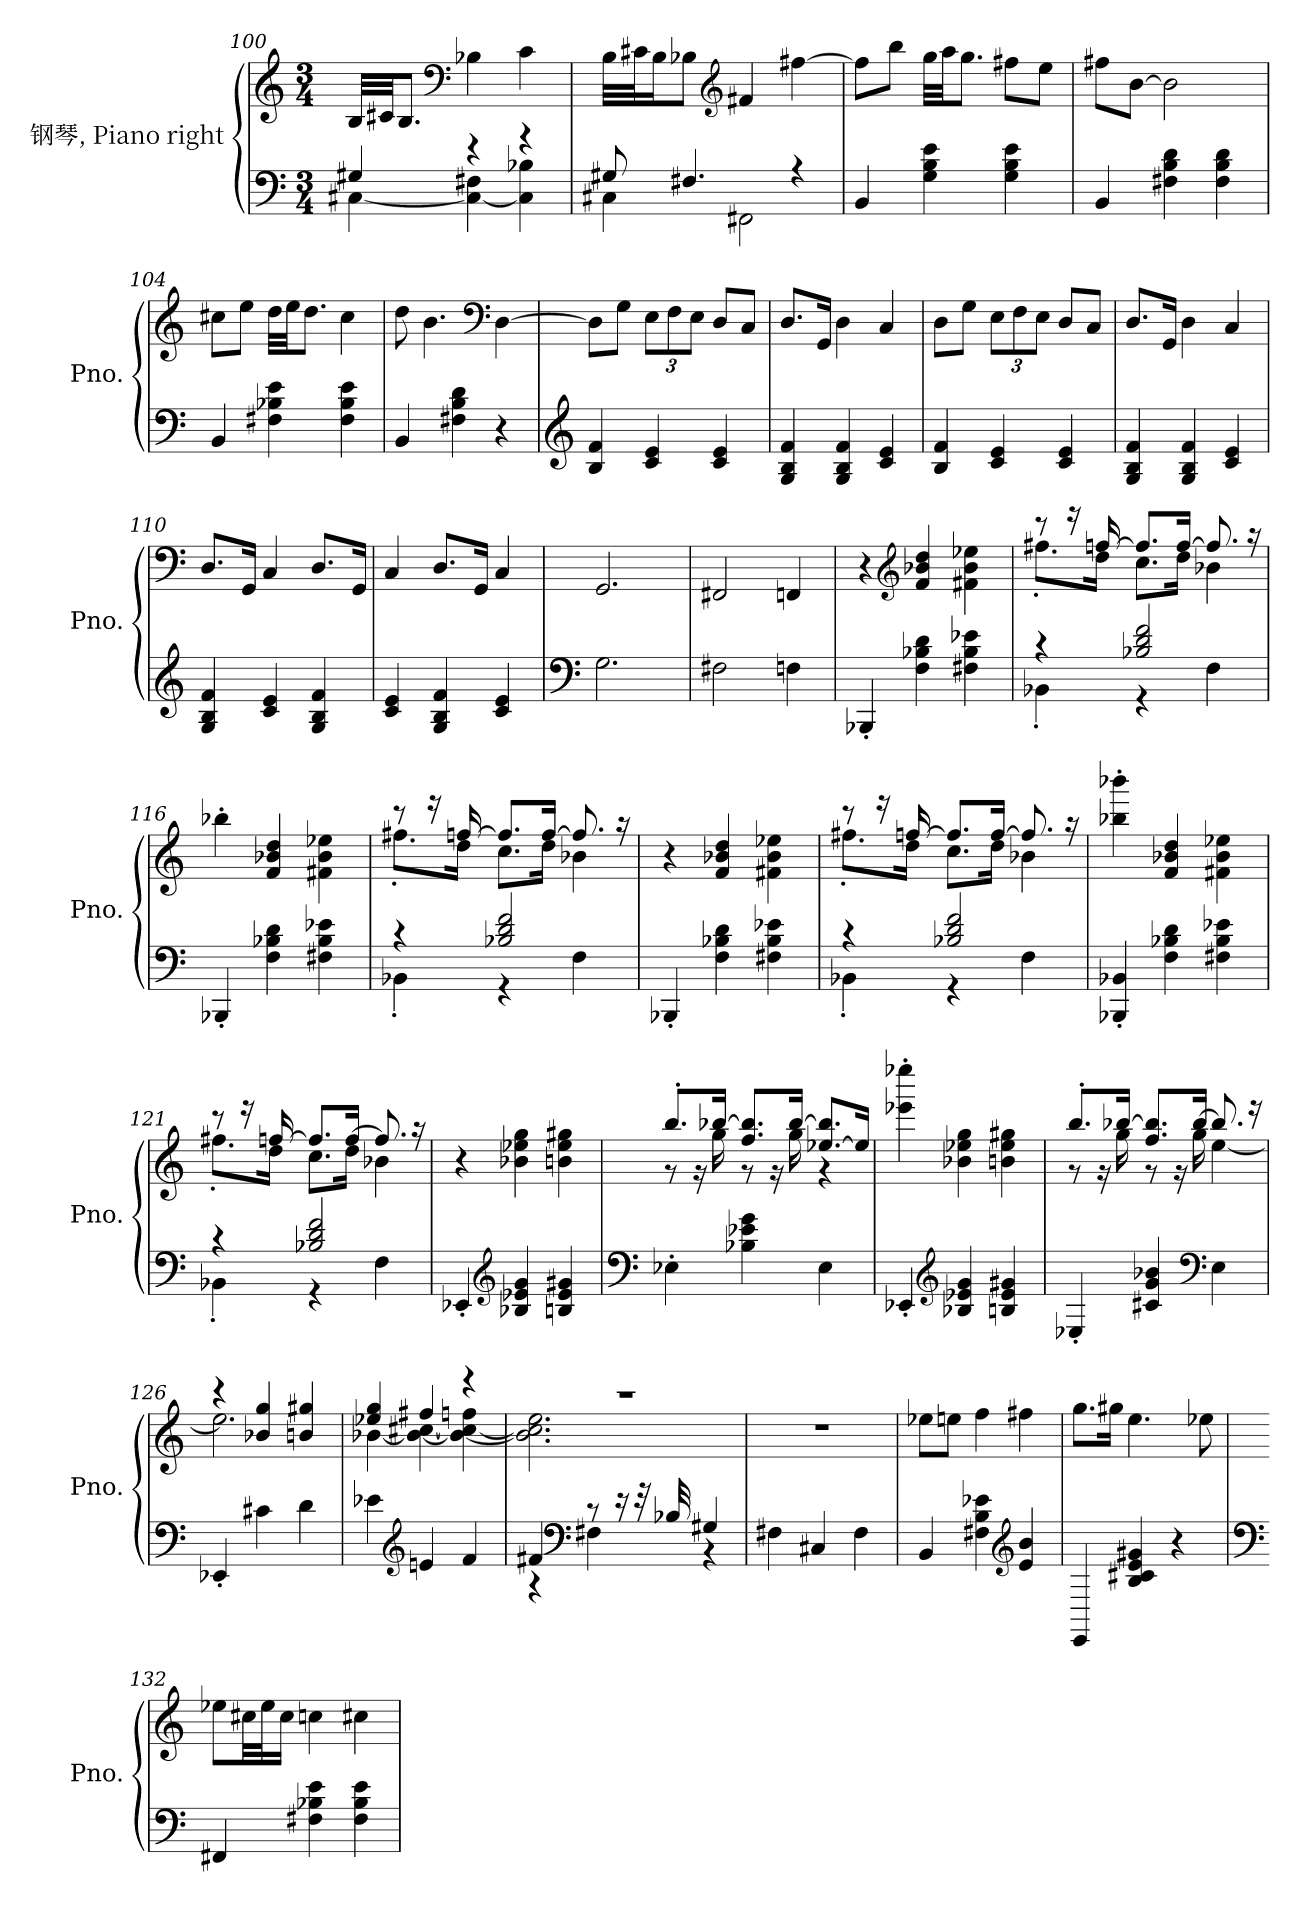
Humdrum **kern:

**kern	**kern
*part1	*part1
*staff2	*staff1
*I"钢琴, Piano right	*
*I'Pno.	*
*clefF4	*clefG2
*k[]	*k[]
*M3/4	*M3/4
*MM113	*MM113
=100	=100
*^	*
4G#X/	[4C#X\	32B/LLL
.	.	32c#X/JJ
*	*	*MM137
.	.	8.B/J
*	*	*clefF4
*	*	*MM130
4r	4C#\_ 4F#X\	4B-X\
*	*	*MM127
4r	4C#\] 4B-X\	4c#\
=101	=101	=101
*	*	*MM113
8G#X/	4C#X\	32B\LLL
.	.	32c#X\J
*	*	*MM131
.	.	16B\J
4.F#X/	.	8B-X\J
*	*	*clefG2
*	*	*MM127
.	2FF#X\	4f#X/
*	*	*MM120
4r	.	[4ff#X\
*v	*v	*
!!LO:LB:g=z
=102	=102
4BB/	8ff#\L]
.	8bb\J
*	*MM109
4G\ 4B\ 4e\	32gg\LLL
.	32aa\JJ
*	*MM122
.	8.gg\J
*	*MM125
4G\ 4B\ 4e\	8ff#X\L
*	*MM120
.	8ee\J
=103	=103
*	*MM137
4BB/	8ff#X\L
*	*MM120
.	[8b\J
*	*MM122
4F#X\ 4B\ 4d\	2b\]
4F#\ 4B\ 4d\	.
=104	=104
*	*MM120
4BB/	8cc#X\L
.	8ee\J
*	*MM107
4F#X\ 4B-X\ 4e\	32dd\LLL
.	32ee\JJ
*	*MM123
.	8.dd\J
*	*MM125
4F#\ 4B-\ 4e\	4cc#\
=105	=105
*	*MM137
4BB/	8dd\
*	*MM120
.	4.b\
4F#X\ 4B\ 4d\	.
*	*clefF4
*	*MM127
4r	[4D\
=106	=106
*clefG2	*
4B/ 4f/	8D\L]
.	8G\J
*	*Xbrackettup
*	*MM138
4c/ 4e/	12E\L
.	12F\
.	12E\J
*	*MM127
4c/ 4e/	8D/L
.	8C/J
=107	=107
*	*MM126
4G/ 4B/ 4f/	8.D/L
.	16GG/Jk
4G/ 4B/ 4f/	4D\
4c/ 4e/	4C/
!!LO:LB:g=z
=108	=108
*	*MM127
4B/ 4f/	8D\L
.	8G\J
*	*MM138
4c/ 4e/	12E\L
.	12F\
.	12E\J
*	*MM127
4c/ 4e/	8D/L
.	8C/J
=109	=109
*	*MM126
4G/ 4B/ 4f/	8.D/L
.	16GG/Jk
4G/ 4B/ 4f/	4D\
4c/ 4e/	4C/
=110	=110
*	*MM133
4G/ 4B/ 4f/	8.D/L
.	16GG/Jk
*	*MM123
4c/ 4e/	4C/
*	*MM129
4G/ 4B/ 4f/	8.D/L
.	16GG/Jk
=111	=111
*	*MM122
4c/ 4e/	4C/
*	*MM128
4G/ 4B/ 4f/	8.D/L
.	16GG/Jk
*	*MM120
4c/ 4e/	4C/
=112	=112
*clefF4	*
2.G\	2.GG/
=113	=113
*	*MM117
2F#X\	2FF#X/
*	*MM103
4Fn\	4FFn/
=114	=114
*	*MM150
4BBB-X'/	4r
*	*clefG2
*	*MM159
4F\ 4B-X\ 4d\	4f/ 4b-X/ 4dd/
4F#X\ 4B-\ 4e-X\	4f#X\ 4b-\ 4ee-X\
!!LO:LB:g=z
=115	=115
*	*MM166
*^	*^
4r	4BB-X'\	8r	8.ff#X'\L
.	.	16r	.
.	.	[16ffn/	16dd\Jk
2B-X/ 2d/ 2f/	4r	8.ff/L]	8.cc\L
.	.	[16ff/Jk	16dd\Jk
*	*	*MM156	*
.	4F\	8.ff/]	4b-X\
.	.	16r	.
*v	*v	*	*
*	*v	*v
=116	=116
4BBB-X'/	4bb-X'\
*	*MM159
4F\ 4B-X\ 4d\	4f/ 4b-X/ 4dd/
4F#X\ 4B-\ 4e-X\	4f#X\ 4b-\ 4ee-X\
=117	=117
*	*MM166
*^	*^
4r	4BB-X'\	8r	8.ff#X'\L
.	.	16r	.
.	.	[16ffn/	16dd\Jk
*	*	*MM171	*
2B-X/ 2d/ 2f/	4r	8.ff/L]	8.cc\L
.	.	[16ff/Jk	16dd\Jk
*	*	*MM156	*
.	4F\	8.ff/]	4b-X\
.	.	16r	.
*v	*v	*	*
*	*v	*v
=118	=118
*	*MM150
4BBB-X'/	4r
*	*MM159
4F\ 4B-X\ 4d\	4f/ 4b-X/ 4dd/
4F#X\ 4B-\ 4e-X\	4f#X\ 4b-\ 4ee-X\
!!LO:LB:g=z
=119	=119
*	*MM166
*^	*^
4r	4BB-X'\	8r	8.ff#X'\L
.	.	16r	.
*	*	*MM179	*
.	.	[16ffn/	16dd\Jk
*	*	*MM173	*
2B-X/ 2d/ 2f/	4r	8.ff/L]	8.cc\L
.	.	[16ff/Jk	16dd\Jk
*	*	*MM156	*
.	4F\	8.ff/]	4b-X\
.	.	16r	.
*v	*v	*	*
*	*v	*v
=120	=120
4BBB-X/' 4BB-X/'	4bb-X\' 4bbb-X\'
*	*MM159
4F\ 4B-X\ 4d\	4f/ 4b-X/ 4dd/
4F#X\ 4B-\ 4e-X\	4f#X\ 4b-\ 4ee-X\
=121	=121
*	*MM166
*^	*^
4r	4BB-X'\	8r	8.ff#X'\L
.	.	16r	.
*	*	*MM178	*
.	.	[16ffn/	16dd\Jk
*	*	*MM172	*
2B-X/ 2d/ 2f/	4r	8.ff/L]	8.cc\L
.	.	[16ff/Jk	16dd\Jk
*	*	*MM156	*
.	4F\	8.ff/]	4b-X\
.	.	16r	.
*v	*v	*	*
*	*v	*v
=122	=122
*	*MM150
4EE-X'/	4r
*clefG2	*
*	*MM159
4B-X/ 4e-X/ 4g/	4b-X\ 4ee-X\ 4gg\
4Bn/ 4e-/ 4g#X/	4bn\ 4ee-\ 4gg#X\
!!LO:LB:g=z
=123	=123
*clefF4	*
*	*MM166
*	*^
4E-X'\	8.bb'/L	8r
.	.	16r
.	[16bb-X/Jk	16gg\
*	*MM171	*
4B-X\ 4e-X\ 4g\	8.ff/ 8.bb-/]L	8r
.	.	16r
.	[16bb-/Jk	16gg\
*	*MM156	*
4E-\	[8.ee-X/ 8.bb-/]L	4r
.	16ee-/Jk]	.
*	*v	*v
=124	=124
4EE-X'/	4eee-X\' 4eeee-X\'
*clefG2	*
*	*MM159
4B-X/ 4e-X/ 4g/	4b-X\ 4ee-X\ 4gg\
4Bn/ 4e-/ 4g#X/	4bn\ 4ee-\ 4gg#X\
=125	=125
*	*MM160
*	*^
4E-X'/	8.bb'/L	8r
.	.	16r
.	[16bb-X/Jk	16gg\
*	*MM165	*
4c#X/ 4g/ 4b-X/	8.ff/ 8.bb-/]L	8r
.	.	16r
.	[16bb-/Jk	16gg\
*clefF4	*	*
*	*MM156	*
4E-\	8.bb-/]	[4ee\
.	16r	.
=126	=126	=126
4EE-X'/	4r	2.ee\]
*	*MM162	*
4c#X\	4b-X/ 4gg/	.
*	*MM156	*
4d\	4bn/ 4gg#X/	.
!!LO:PB:g=z	!!
=127	=127	=127
*	*MM160	*
4e-X\	4ee-X/ 4gg/	[4b-X\
*clefG2	*	*
*	*MM157	*
4en/	4ff#X/	4b-\_ [4cc#X\
4f/	4r	4b-\_ 4cc#\_ 4ffn\
=128	=128	=128
*^	*	*
4f#X/	4r	2.r	2.b-\] 2.cc#\] 2.ee\
*clefF4	*	*	*
8r	4F#X\	.	.
16r	.	.	.
32r	.	.	.
32B-X/	.	.	.
4G#X/	4r	.	.
*v	*v	*	*
*	*v	*v
=129	=129
*	*MM149
4F#X\	2.r
4C#X/	.
4F#\	.
=130	=130
*	*MM122
4BB/	8ee-X\L
.	8een\J
*	*MM123
4F#X\ 4B\ 4e-X\	4ff\
*clefG2	*
*	*MM118
4e-/ 4b/	4ff#X\
=131	=131
*	*MM120
4EE/	8.gg\L
.	16gg#X\Jk
*	*MM121
4B/ 4c#X/ 4e/ 4g#X/	4.ee\
4r	.
.	8ee-X\
!!LO:LB:g=z
=132	=132
*clefF4	*
*	*MM121
4FF#X/	8ee-X\L
*	*MM117
.	32cc#X\LL
.	32ee-\J
*	*MM121
.	16cc#\JJ
4F#X\ 4B-X\ 4e\	4ccn\
*	*MM115
4F#\ 4B-\ 4e\	4cc#X\
=	=
*-	*-
